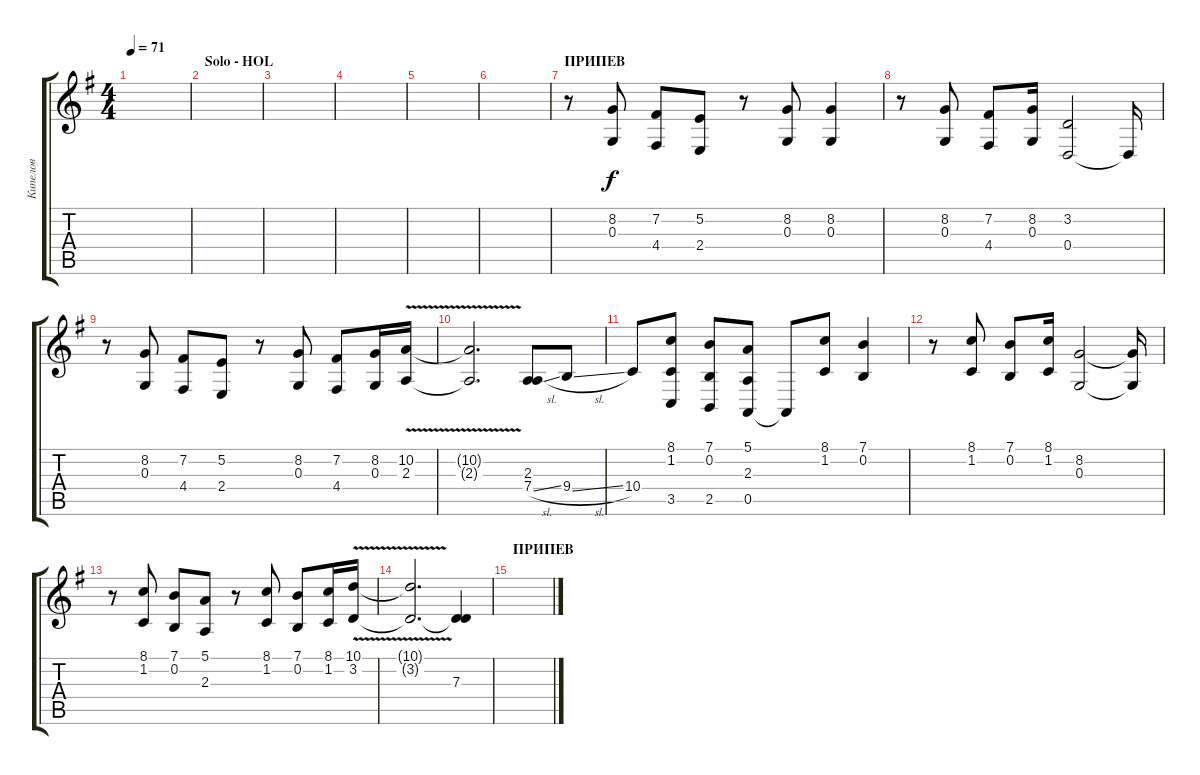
\track ("Кипелов" "Кипелов") {instrument reedorgan}
\staff {score tabs}
\tuning (E4 B3 G3 D3 A2 E2) {hide}
\ts (4 4)
\tempo 71
\clef g2
\ks eminor
|
\section ("" "Solo - HOL")
|
|
|
|
|
\section ("" "ПРИПЕВ")
r.8{volume 8} (8.2 0.3).8 (7.2 4.4).8 (5.2 2.4).8 r.8 (8.2 0.3).8 (8.2 0.3).4 |
r.8 (8.2 0.3).8 (7.2 4.4).8 (8.2 0.3).16 (3.2 0.4).2 0.4{t}.16 |
r.8 (8.2 0.3).8 (7.2 4.4).8 (5.2 2.4).8 r.8 (8.2 0.3).8 (7.2 4.4).8 (8.2 0.3).16 (10.2{v} 2.3).16 |
(10.2{t} 2.3{t}).2{d} (2.3 7.4{sl}).8 9.4{sl}.8 |
10.4.8 (8.1 1.2 3.5).8 (7.1 0.2 2.5).8 (5.1 2.3 0.5).8 0.5{t}.8 (8.1 1.2).8 (7.1 0.2).4 |
r.8 (8.1 1.2).8 (7.1 0.2).8 (8.1 1.2).16 (8.2 0.3).2 (8.2{t} 0.3{t}).16 |
r.8 (8.1 1.2).8 (7.1 0.2).8 (5.1 2.3).8 r.8 (8.1 1.2).8 (7.1 0.2).8 (8.1 1.2).16 (10.1{v} 3.2).16 |
(10.1{t} 3.2{t}).2{d} (3.2{t} 7.3).4{volume 0} |
\section ("" "ПРИПЕВ")
